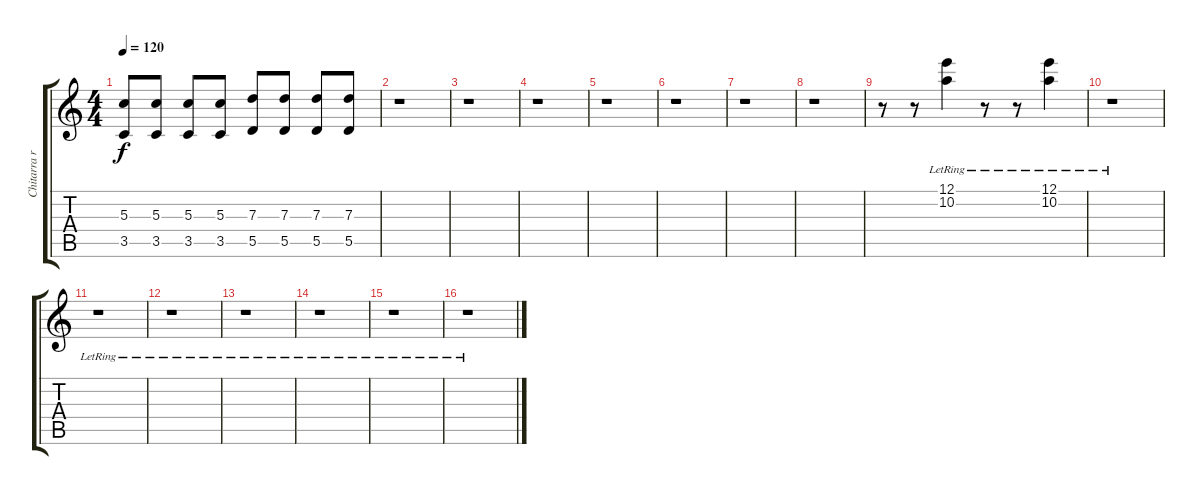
\track ("Chitarra ritmica overdrive" "Chitarra r") {instrument overdrivenguitar}
\staff {score tabs}
\tuning (E4 B3 G3 D3 A2 E2) {hide}
\ts (4 4)
\tempo 120
\clef g2
\ks c
(5.3 3.5).8{dy f} (5.3 3.5).8 (5.3 3.5).8 (5.3 3.5).8 (7.3 5.5).8 (7.3 5.5).8 (7.3 5.5).8 (7.3 5.5).8 |
r.1 |
r.1 |
r.1 |
r.1 |
r.1 |
r.1 |
r.1 |
r.8 r.8 (12.1 10.2{lr}).4 r.8 r.8 (12.1 10.2{lr}).4 |
r.1 |
r.1 |
r.1 |
r.1 |
r.1 |
r.1 |
r.1
